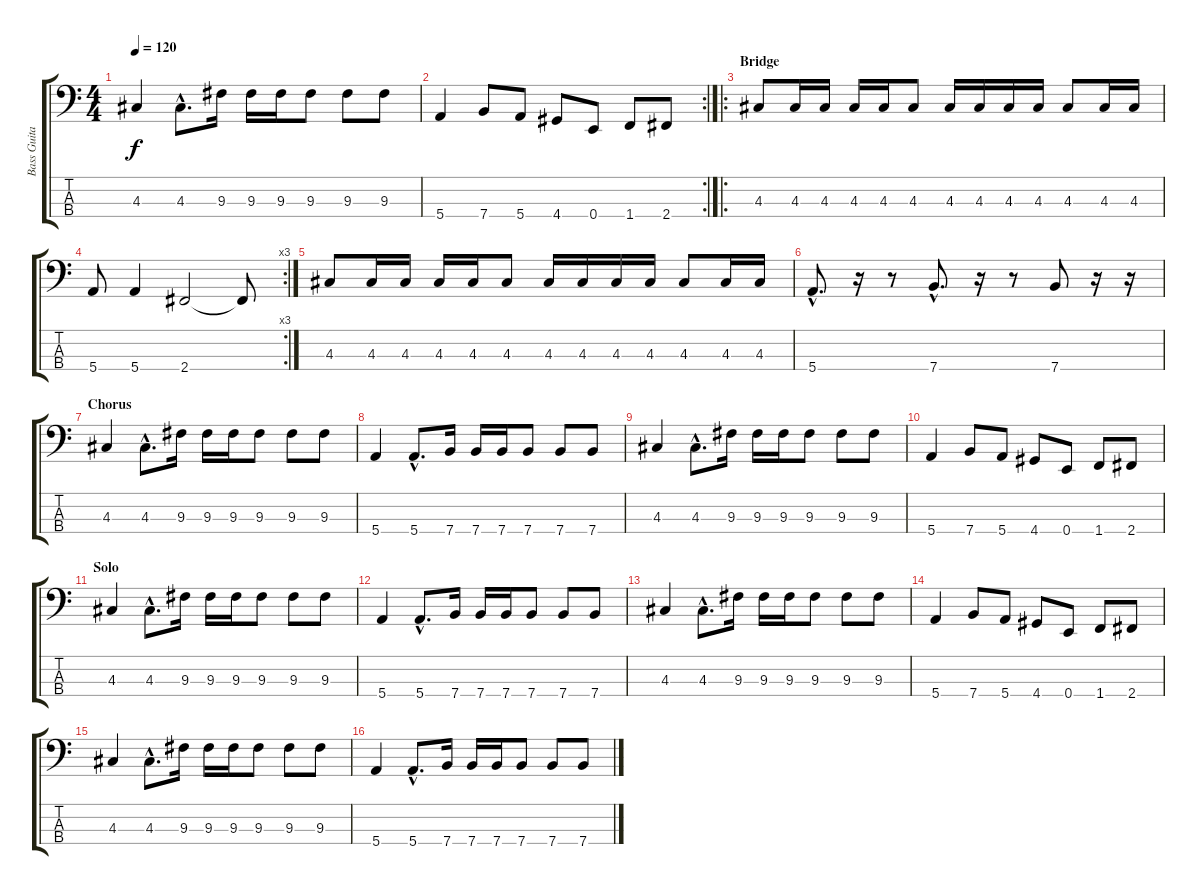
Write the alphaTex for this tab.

\track ("Bass Guitar" "Bass Guita") {instrument electricbasspick}
\staff {score tabs}
\tuning (G2 D2 A1 E1) {hide}
\ts (4 4)
\tempo 120
\clef f4
\ks c
4.3.4{dy f} 4.3{hac}.8{d} 9.3.16 9.3.16 9.3.16 9.3.8 9.3.8 9.3.8 |
\rc 2
5.4.4 7.4.8 5.4.8 4.4.8 0.4.8 1.4.8 2.4.8 |
\ro
\section ("" "Bridge")
4.3.8 4.3.16 4.3.16 4.3.16 4.3.16 4.3.8 4.3.16 4.3.16 4.3.16 4.3.16 4.3.8 4.3.16 4.3.16 |
\rc 3
5.4.8 5.4.4 2.4.2 2.4{t}.8 |
4.3.8 4.3.16 4.3.16 4.3.16 4.3.16 4.3.8 4.3.16 4.3.16 4.3.16 4.3.16 4.3.8 4.3.16 4.3.16 |
5.4{hac}.8{d} r.16 r.8 7.4{hac}.8{d} r.16 r.8 7.4.8 r.16 r.16 |
\section ("" "Chorus")
4.3.4 4.3{hac}.8{d} 9.3.16 9.3.16 9.3.16 9.3.8 9.3.8 9.3.8 |
5.4.4 5.4{hac}.8{d} 7.4.16 7.4.16 7.4.16 7.4.8 7.4.8 7.4.8 |
4.3.4 4.3{hac}.8{d} 9.3.16 9.3.16 9.3.16 9.3.8 9.3.8 9.3.8 |
5.4.4 7.4.8 5.4.8 4.4.8 0.4.8 1.4.8 2.4.8 |
\section ("" "Solo")
4.3.4 4.3{hac}.8{d} 9.3.16 9.3.16 9.3.16 9.3.8 9.3.8 9.3.8 |
5.4.4 5.4{hac}.8{d} 7.4.16 7.4.16 7.4.16 7.4.8 7.4.8 7.4.8 |
4.3.4 4.3{hac}.8{d} 9.3.16 9.3.16 9.3.16 9.3.8 9.3.8 9.3.8 |
5.4.4 7.4.8 5.4.8 4.4.8 0.4.8 1.4.8 2.4.8 |
4.3.4 4.3{hac}.8{d} 9.3.16 9.3.16 9.3.16 9.3.8 9.3.8 9.3.8 |
5.4.4 5.4{hac}.8{d} 7.4.16 7.4.16 7.4.16 7.4.8 7.4.8 7.4.8
